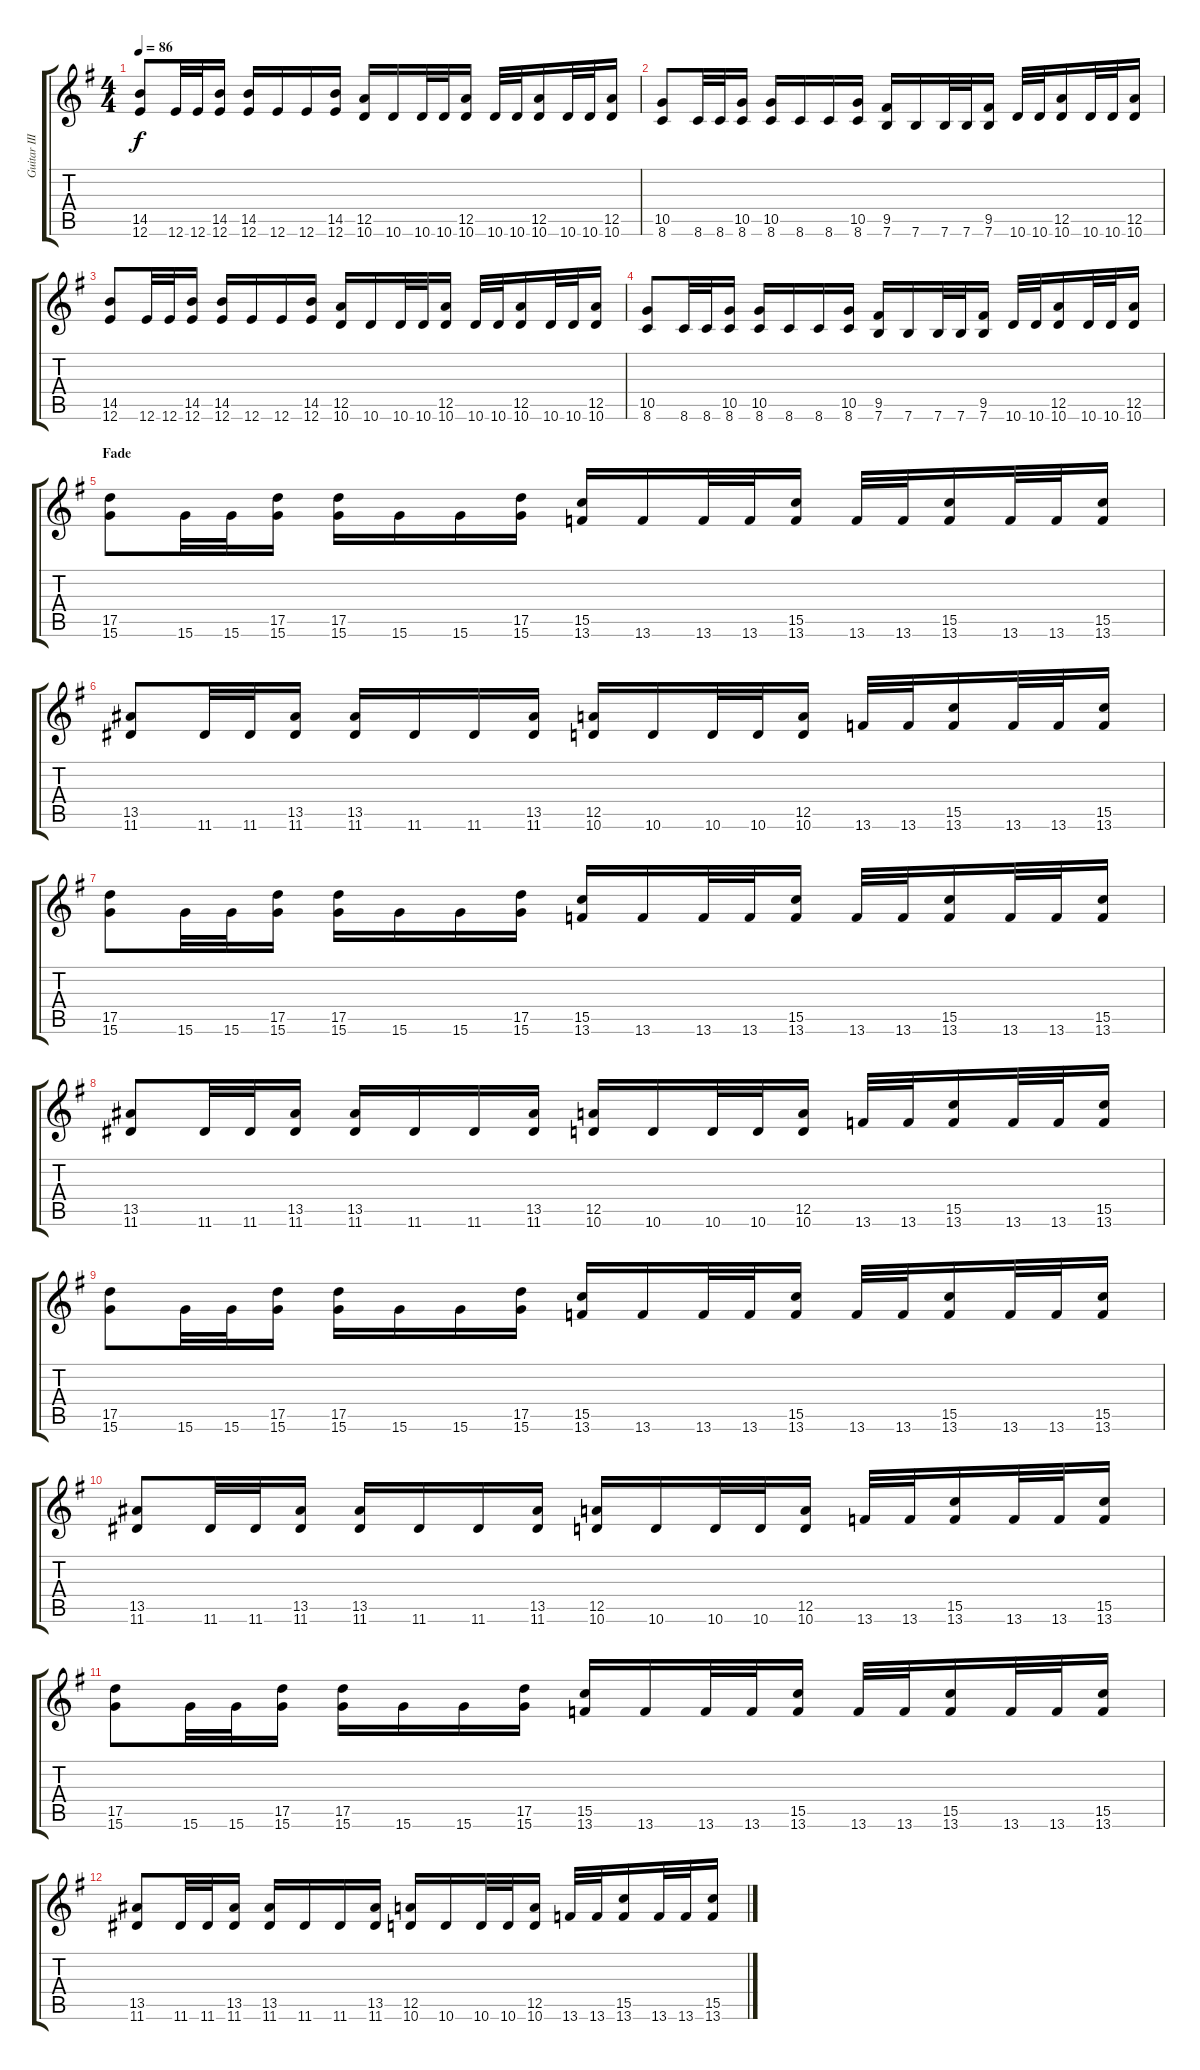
\track ("Guitar III" "Guitar III") {instrument distortionguitar}
\staff {score tabs}
\tuning (E4 B3 G3 D3 A2 E2) {hide}
\ts (4 4)
\tempo 86
\clef g2
\ks eminor
(14.5 12.6).8{dy f} 12.6.32 12.6.32 (14.5 12.6).16 (14.5 12.6).16 12.6.16 12.6.16 (14.5 12.6).16 (12.5 10.6).16 10.6.16 10.6.32 10.6.32 (12.5 10.6).16 10.6.32 10.6.32 (12.5 10.6).16 10.6.32 10.6.32 (12.5 10.6).16 |
(10.5 8.6).8 8.6.32 8.6.32 (10.5 8.6).16 (10.5 8.6).16 8.6.16 8.6.16 (10.5 8.6).16 (9.5 7.6).16 7.6.16 7.6.32 7.6.32 (9.5 7.6).16 10.6.32 10.6.32 (12.5 10.6).16 10.6.32 10.6.32 (12.5 10.6).16 |
(14.5 12.6).8 12.6.32 12.6.32 (14.5 12.6).16 (14.5 12.6).16 12.6.16 12.6.16 (14.5 12.6).16 (12.5 10.6).16 10.6.16 10.6.32 10.6.32 (12.5 10.6).16 10.6.32 10.6.32 (12.5 10.6).16 10.6.32 10.6.32 (12.5 10.6).16 |
(10.5 8.6).8 8.6.32 8.6.32 (10.5 8.6).16 (10.5 8.6).16 8.6.16 8.6.16 (10.5 8.6).16 (9.5 7.6).16 7.6.16 7.6.32 7.6.32 (9.5 7.6).16 10.6.32 10.6.32 (12.5 10.6).16 10.6.32 10.6.32 (12.5 10.6).16 |
\section ("" "Fade")
(17.5 15.6).8{instrument distortionguitar} 15.6.32 15.6.32 (17.5 15.6).16 (17.5 15.6).16 15.6.16 15.6.16 (17.5 15.6).16 (15.5 13.6).16 13.6.16 13.6.32 13.6.32 (15.5 13.6).16 13.6.32 13.6.32 (15.5 13.6).16 13.6.32 13.6.32 (15.5 13.6).16 |
(13.5 11.6).8 11.6.32 11.6.32 (13.5 11.6).16 (13.5 11.6).16 11.6.16 11.6.16 (13.5 11.6).16 (12.5 10.6).16 10.6.16 10.6.32 10.6.32 (12.5 10.6).16 13.6.32 13.6.32 (15.5 13.6).16 13.6.32 13.6.32 (15.5 13.6).16 |
(17.5 15.6).8{instrument distortionguitar} 15.6.32 15.6.32 (17.5 15.6).16 (17.5 15.6).16 15.6.16 15.6.16 (17.5 15.6).16 (15.5 13.6).16 13.6.16 13.6.32 13.6.32 (15.5 13.6).16 13.6.32 13.6.32 (15.5 13.6).16 13.6.32 13.6.32 (15.5 13.6).16 |
(13.5 11.6).8 11.6.32 11.6.32 (13.5 11.6).16 (13.5 11.6).16 11.6.16 11.6.16 (13.5 11.6).16 (12.5 10.6).16 10.6.16 10.6.32 10.6.32 (12.5 10.6).16 13.6.32 13.6.32 (15.5 13.6).16 13.6.32 13.6.32 (15.5 13.6).16 |
(17.5 15.6).8{instrument distortionguitar} 15.6.32 15.6.32 (17.5 15.6).16 (17.5 15.6).16 15.6.16 15.6.16 (17.5 15.6).16 (15.5 13.6).16 13.6.16 13.6.32 13.6.32 (15.5 13.6).16 13.6.32 13.6.32 (15.5 13.6).16 13.6.32 13.6.32 (15.5 13.6).16 |
(13.5 11.6).8 11.6.32 11.6.32 (13.5 11.6).16 (13.5 11.6).16 11.6.16 11.6.16 (13.5 11.6).16 (12.5 10.6).16 10.6.16 10.6.32 10.6.32 (12.5 10.6).16 13.6.32 13.6.32 (15.5 13.6).16 13.6.32 13.6.32 (15.5 13.6).16 |
(17.5 15.6).8{instrument distortionguitar} 15.6.32 15.6.32 (17.5 15.6).16 (17.5 15.6).16 15.6.16 15.6.16 (17.5 15.6).16 (15.5 13.6).16 13.6.16 13.6.32 13.6.32 (15.5 13.6).16 13.6.32 13.6.32 (15.5 13.6).16 13.6.32 13.6.32 (15.5 13.6).16 |
(13.5 11.6).8 11.6.32 11.6.32 (13.5 11.6).16 (13.5 11.6).16 11.6.16 11.6.16 (13.5 11.6).16 (12.5 10.6).16 10.6.16 10.6.32 10.6.32 (12.5 10.6).16 13.6.32 13.6.32 (15.5 13.6).16 13.6.32 13.6.32 (15.5 13.6).16
